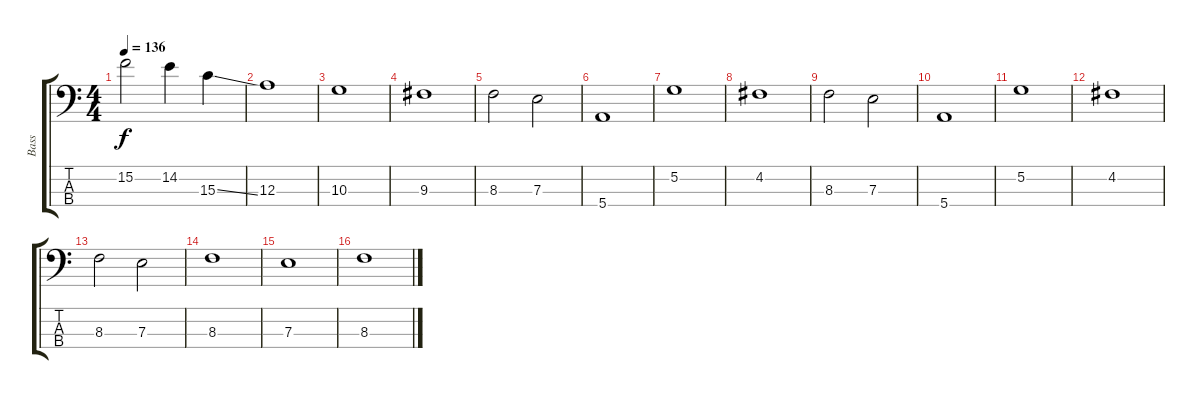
\track ("Bass" "Bass") {instrument electricbassfinger}
\staff {score tabs}
\tuning (G2 D2 A1 E1) {hide}
\ts (4 4)
\tempo 136
\clef f4
\ks c
15.2.2{dy f} 14.2.4 15.3{ss}.4 |
12.3.1 |
10.3.1 |
9.3.1 |
8.3.2 7.3.2 |
5.4.1 |
5.2.1 |
4.2.1 |
8.3.2 7.3.2 |
5.4.1 |
5.2.1 |
4.2.1 |
8.3.2 7.3.2 |
8.3.1 |
7.3.1 |
8.3.1
